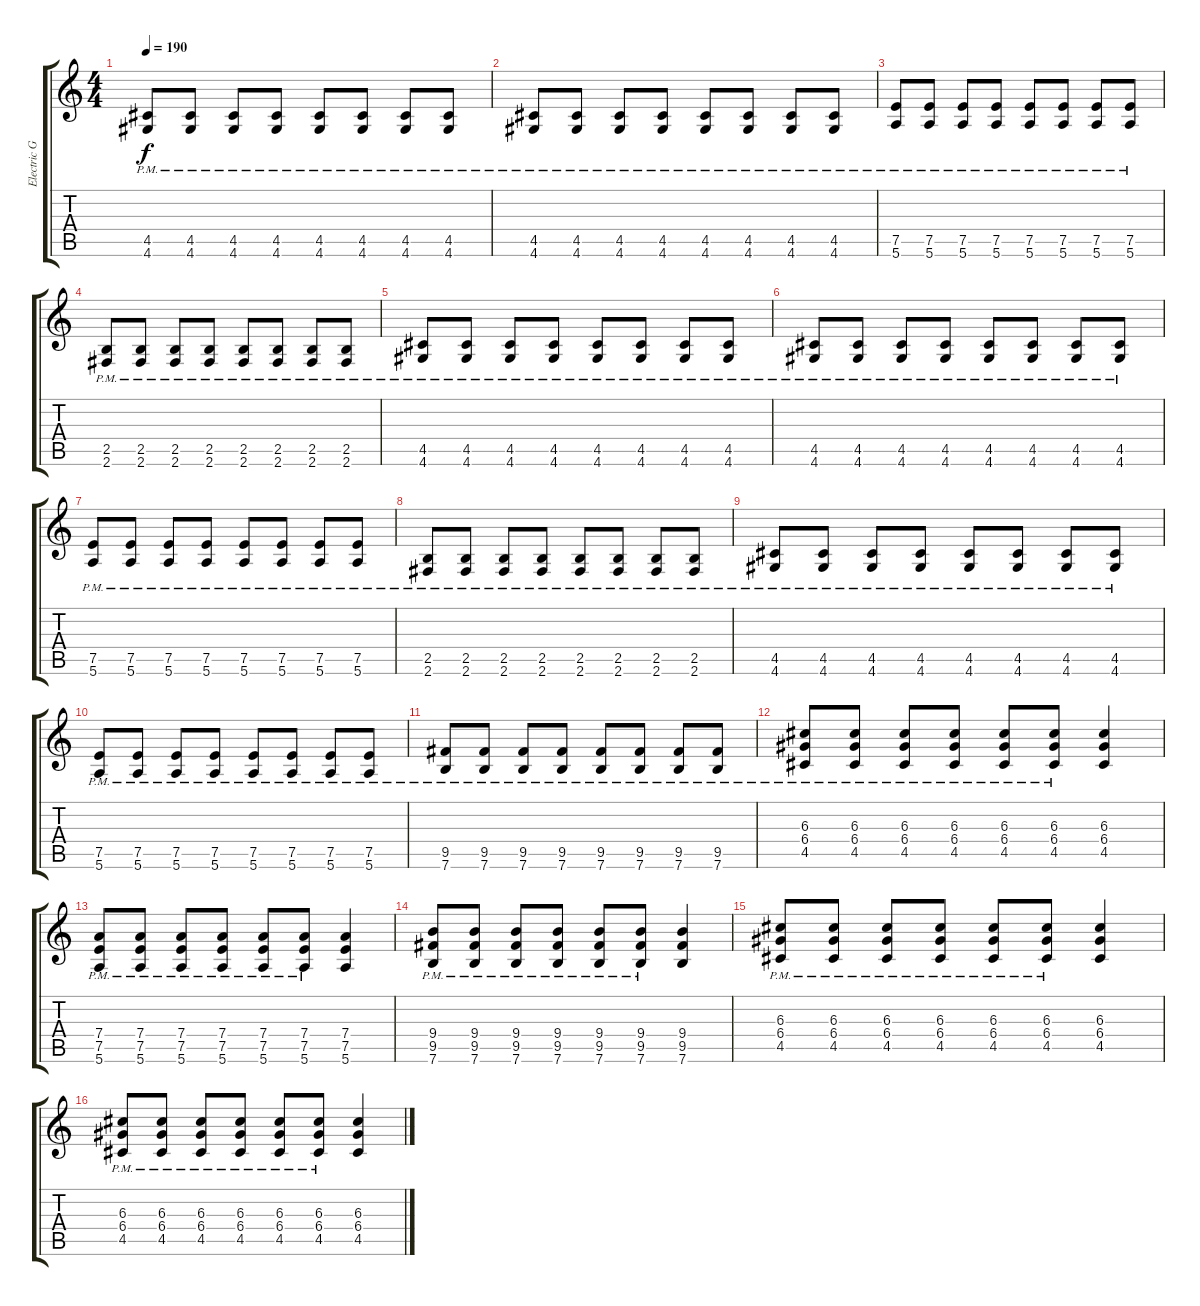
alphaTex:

\track ("Electric Guitar" "Electric G") {instrument overdrivenguitar}
\staff {score tabs}
\tuning (E4 B3 G3 D3 A2 E2) {hide}
\ts (4 4)
\tempo 190
\clef g2
\ks c
(4.5{pm} 4.6{pm}).8{dy f} (4.5{pm} 4.6{pm}).8 (4.5{pm} 4.6{pm}).8 (4.5{pm} 4.6{pm}).8 (4.5{pm} 4.6{pm}).8 (4.5{pm} 4.6{pm}).8 (4.5{pm} 4.6{pm}).8 (4.5{pm} 4.6{pm}).8 |
(4.5{pm} 4.6{pm}).8 (4.5{pm} 4.6{pm}).8 (4.5{pm} 4.6{pm}).8 (4.5{pm} 4.6{pm}).8 (4.5{pm} 4.6{pm}).8 (4.5{pm} 4.6{pm}).8 (4.5{pm} 4.6{pm}).8 (4.5{pm} 4.6{pm}).8 |
(7.5{pm} 5.6{pm}).8 (7.5{pm} 5.6{pm}).8 (7.5{pm} 5.6{pm}).8 (7.5{pm} 5.6{pm}).8 (7.5{pm} 5.6{pm}).8 (7.5{pm} 5.6{pm}).8 (7.5{pm} 5.6{pm}).8 (7.5{pm} 5.6{pm}).8 |
(2.5{pm} 2.6{pm}).8 (2.5{pm} 2.6{pm}).8 (2.5{pm} 2.6{pm}).8 (2.5{pm} 2.6{pm}).8 (2.5{pm} 2.6{pm}).8 (2.5{pm} 2.6{pm}).8 (2.5{pm} 2.6{pm}).8 (2.5{pm} 2.6{pm}).8 |
(4.5{pm} 4.6{pm}).8 (4.5{pm} 4.6{pm}).8 (4.5{pm} 4.6{pm}).8 (4.5{pm} 4.6{pm}).8 (4.5{pm} 4.6{pm}).8 (4.5{pm} 4.6{pm}).8 (4.5{pm} 4.6{pm}).8 (4.5{pm} 4.6{pm}).8 |
(4.5{pm} 4.6{pm}).8 (4.5{pm} 4.6{pm}).8 (4.5{pm} 4.6{pm}).8 (4.5{pm} 4.6{pm}).8 (4.5{pm} 4.6{pm}).8 (4.5{pm} 4.6{pm}).8 (4.5{pm} 4.6{pm}).8 (4.5{pm} 4.6{pm}).8 |
(7.5{pm} 5.6{pm}).8 (7.5{pm} 5.6{pm}).8 (7.5{pm} 5.6{pm}).8 (7.5{pm} 5.6{pm}).8 (7.5{pm} 5.6{pm}).8 (7.5{pm} 5.6{pm}).8 (7.5{pm} 5.6{pm}).8 (7.5{pm} 5.6{pm}).8 |
(2.5{pm} 2.6{pm}).8 (2.5{pm} 2.6{pm}).8 (2.5{pm} 2.6{pm}).8 (2.5{pm} 2.6{pm}).8 (2.5{pm} 2.6{pm}).8 (2.5{pm} 2.6{pm}).8 (2.5{pm} 2.6{pm}).8 (2.5{pm} 2.6{pm}).8 |
(4.5{pm} 4.6{pm}).8 (4.5{pm} 4.6{pm}).8 (4.5{pm} 4.6{pm}).8 (4.5{pm} 4.6{pm}).8 (4.5{pm} 4.6{pm}).8 (4.5{pm} 4.6{pm}).8 (4.5{pm} 4.6{pm}).8 (4.5{pm} 4.6{pm}).8 |
(7.5{pm} 5.6{pm}).8 (7.5{pm} 5.6{pm}).8 (7.5{pm} 5.6{pm}).8 (7.5{pm} 5.6{pm}).8 (7.5{pm} 5.6{pm}).8 (7.5{pm} 5.6{pm}).8 (7.5{pm} 5.6{pm}).8 (7.5{pm} 5.6{pm}).8 |
(9.5{pm} 7.6{pm}).8 (9.5{pm} 7.6{pm}).8 (9.5{pm} 7.6{pm}).8 (9.5{pm} 7.6{pm}).8 (9.5{pm} 7.6{pm}).8 (9.5{pm} 7.6{pm}).8 (9.5{pm} 7.6{pm}).8 (9.5{pm} 7.6{pm}).8 |
(6.3{pm} 6.4{pm} 4.5{pm}).8 (6.3{pm} 6.4{pm} 4.5{pm}).8 (6.3{pm} 6.4{pm} 4.5{pm}).8 (6.3{pm} 6.4{pm} 4.5{pm}).8 (6.3{pm} 6.4{pm} 4.5{pm}).8 (6.3{pm} 6.4{pm} 4.5{pm}).8 (6.3 6.4 4.5).4 |
(7.4{pm} 7.5{pm} 5.6{pm}).8 (7.4{pm} 7.5{pm} 5.6{pm}).8 (7.4{pm} 7.5{pm} 5.6{pm}).8 (7.4{pm} 7.5{pm} 5.6{pm}).8 (7.4{pm} 7.5{pm} 5.6{pm}).8 (7.4{pm} 7.5{pm} 5.6{pm}).8 (7.4 7.5 5.6).4 |
(9.4{pm} 9.5{pm} 7.6{pm}).8 (9.4{pm} 9.5{pm} 7.6{pm}).8 (9.4{pm} 9.5{pm} 7.6{pm}).8 (9.4{pm} 9.5{pm} 7.6{pm}).8 (9.4{pm} 9.5{pm} 7.6{pm}).8 (9.4{pm} 9.5{pm} 7.6{pm}).8 (9.4 9.5 7.6).4 |
(6.3{pm} 6.4{pm} 4.5{pm}).8 (6.3{pm} 6.4{pm} 4.5{pm}).8 (6.3{pm} 6.4{pm} 4.5{pm}).8 (6.3{pm} 6.4{pm} 4.5{pm}).8 (6.3{pm} 6.4{pm} 4.5{pm}).8 (6.3{pm} 6.4{pm} 4.5{pm}).8 (6.3 6.4 4.5).4 |
(6.3{pm} 6.4{pm} 4.5{pm}).8 (6.3{pm} 6.4{pm} 4.5{pm}).8 (6.3{pm} 6.4{pm} 4.5{pm}).8 (6.3{pm} 6.4{pm} 4.5{pm}).8 (6.3{pm} 6.4{pm} 4.5{pm}).8 (6.3{pm} 6.4{pm} 4.5{pm}).8 (6.3 6.4 4.5).4
